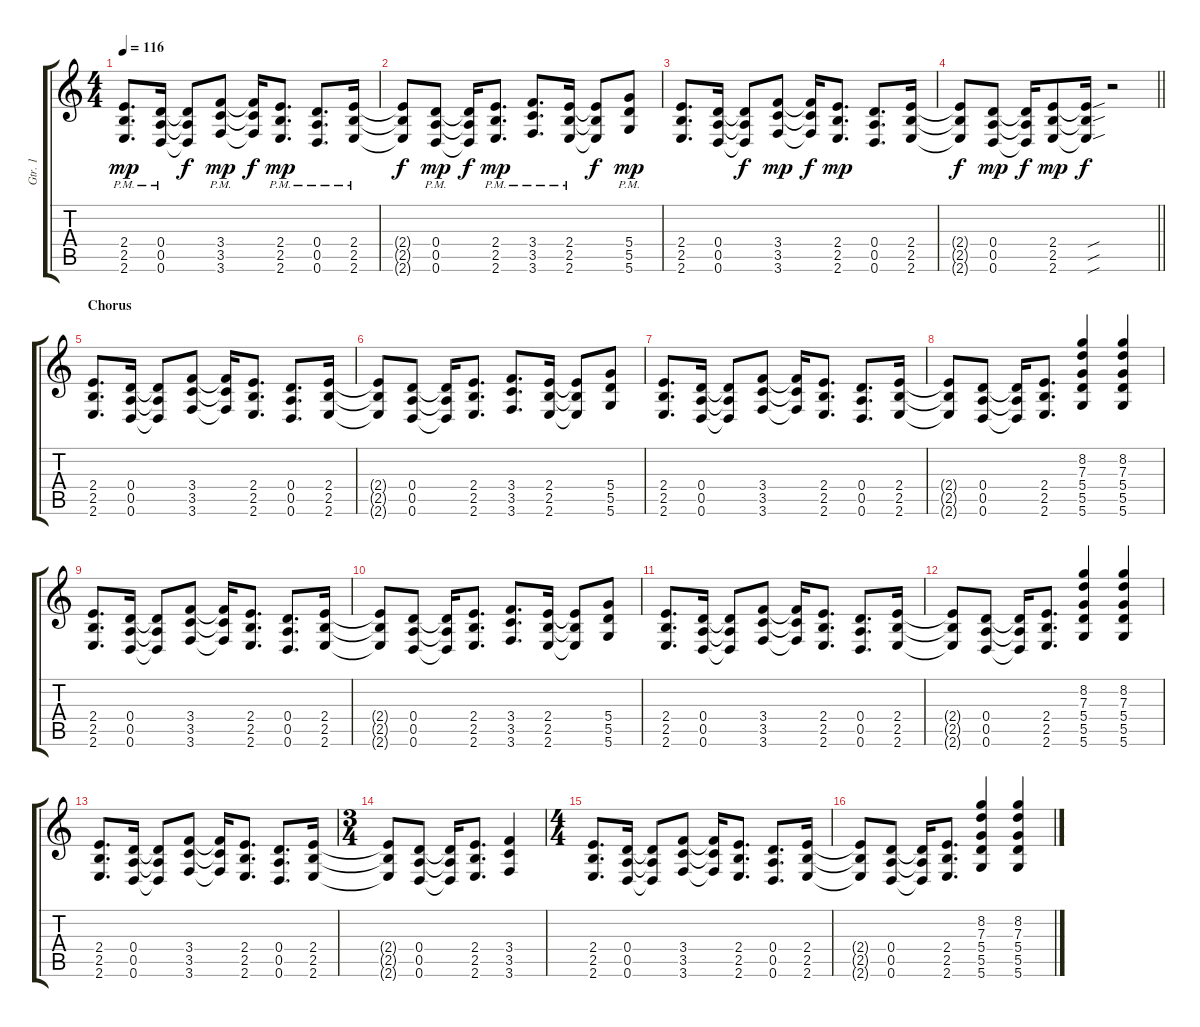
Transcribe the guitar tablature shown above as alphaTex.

\track ("Gtr. 1" "Gtr. 1") {instrument distortionguitar}
\staff {score tabs}
\tuning (E4 B3 G3 D3 A2 D2) {hide}
\ts (4 4)
\tempo 116
\clef g2
\ks c
(2.4{pm} 2.5{pm} 2.6{pm}).8{d dy mp volume 10} (0.4{pm} 0.5{pm} 0.6{pm}).16 (0.4{t} 0.5{t} 0.6{t}).8{dy f} (3.4{pm} 3.5{pm} 3.6{pm}).8{dy mp} (3.4{t} 3.5{t} 3.6{t}).16{dy f} (2.4{pm} 2.5{pm} 2.6{pm}).8{d dy mp} (0.4{pm} 0.5{pm} 0.6{pm}).8{d} (2.4{pm} 2.5{pm} 2.6{pm}).16 |
(2.4{t} 2.5{t} 2.6{t}).8{dy f} (0.4{pm} 0.5{pm} 0.6{pm}).8{dy mp} (0.4{t} 0.5{t} 0.6{t}).16{dy f} (2.4{pm} 2.5{pm} 2.6{pm}).8{d dy mp} (3.4{pm} 3.5{pm} 3.6{pm}).8{d} (2.4{pm} 2.5{pm} 2.6{pm}).16 (2.4{t} 2.5{t} 2.6{t}).8{dy f} (5.4{pm} 5.5{pm} 5.6{pm}).8{dy mp} |
(2.4 2.5 2.6).8{d} (0.4 0.5 0.6).16 (0.4{t} 0.5{t} 0.6{t}).8{dy f} (3.4 3.5 3.6).8{dy mp} (3.4{t} 3.5{t} 3.6{t}).16{dy f} (2.4 2.5 2.6).8{d dy mp} (0.4 0.5 0.6).8{d} (2.4 2.5 2.6).16 |
\barLineRight lightlight
(2.4{t} 2.5{t} 2.6{t}).8{dy f} (0.4 0.5 0.6).8{dy mp} (0.4{t} 0.5{t} 0.6{t}).16{dy f} (2.4 2.5 2.6).8{dy mp} (2.4{sou t} 2.5{sou t} 2.6{sou t}).16{dy f} r.2 |
\section ("" "Chorus")
(2.4 2.5 2.6).8{d} (0.4 0.5 0.6).16 (0.4{t} 0.5{t} 0.6{t}).8 (3.4 3.5 3.6).8 (3.4{t} 3.5{t} 3.6{t}).16 (2.4 2.5 2.6).8{d} (0.4 0.5 0.6).8{d} (2.4 2.5 2.6).16 |
(2.4{t} 2.5{t} 2.6{t}).8 (0.4 0.5 0.6).8 (0.4{t} 0.5{t} 0.6{t}).16 (2.4 2.5 2.6).8{d} (3.4 3.5 3.6).8{d} (2.4 2.5 2.6).16 (2.4{t} 2.5{t} 2.6{t}).8 (5.4 5.5 5.6).8 |
(2.4 2.5 2.6).8{d} (0.4 0.5 0.6).16 (0.4{t} 0.5{t} 0.6{t}).8 (3.4 3.5 3.6).8 (3.4{t} 3.5{t} 3.6{t}).16 (2.4 2.5 2.6).8{d} (0.4 0.5 0.6).8{d} (2.4 2.5 2.6).16 |
(2.4{t} 2.5{t} 2.6{t}).8 (0.4 0.5 0.6).8 (0.4{t} 0.5{t} 0.6{t}).16 (2.4 2.5 2.6).8{d} (8.2 7.3 5.4 5.5 5.6).4 (8.2 7.3 5.4 5.5 5.6).4 |
(2.4 2.5 2.6).8{d} (0.4 0.5 0.6).16 (0.4{t} 0.5{t} 0.6{t}).8 (3.4 3.5 3.6).8 (3.4{t} 3.5{t} 3.6{t}).16 (2.4 2.5 2.6).8{d} (0.4 0.5 0.6).8{d} (2.4 2.5 2.6).16 |
(2.4{t} 2.5{t} 2.6{t}).8 (0.4 0.5 0.6).8 (0.4{t} 0.5{t} 0.6{t}).16 (2.4 2.5 2.6).8{d} (3.4 3.5 3.6).8{d} (2.4 2.5 2.6).16 (2.4{t} 2.5{t} 2.6{t}).8 (5.4 5.5 5.6).8 |
(2.4 2.5 2.6).8{d} (0.4 0.5 0.6).16 (0.4{t} 0.5{t} 0.6{t}).8 (3.4 3.5 3.6).8 (3.4{t} 3.5{t} 3.6{t}).16 (2.4 2.5 2.6).8{d} (0.4 0.5 0.6).8{d} (2.4 2.5 2.6).16 |
(2.4{t} 2.5{t} 2.6{t}).8 (0.4 0.5 0.6).8 (0.4{t} 0.5{t} 0.6{t}).16 (2.4 2.5 2.6).8{d} (8.2 7.3 5.4 5.5 5.6).4 (8.2 7.3 5.4 5.5 5.6).4 |
(2.4 2.5 2.6).8{d} (0.4 0.5 0.6).16 (0.4{t} 0.5{t} 0.6{t}).8 (3.4 3.5 3.6).8 (3.4{t} 3.5{t} 3.6{t}).16 (2.4 2.5 2.6).8{d} (0.4 0.5 0.6).8{d} (2.4 2.5 2.6).16 |
\ts (3 4)
(2.4{t} 2.5{t} 2.6{t}).8 (0.4 0.5 0.6).8 (0.4{t} 0.5{t} 0.6{t}).16 (2.4 2.5 2.6).8{d} (3.4 3.5 3.6).4 |
\ts (4 4)
(2.4 2.5 2.6).8{d} (0.4 0.5 0.6).16 (0.4{t} 0.5{t} 0.6{t}).8 (3.4 3.5 3.6).8 (3.4{t} 3.5{t} 3.6{t}).16 (2.4 2.5 2.6).8{d} (0.4 0.5 0.6).8{d} (2.4 2.5 2.6).16 |
(2.4{t} 2.5{t} 2.6{t}).8 (0.4 0.5 0.6).8 (0.4{t} 0.5{t} 0.6{t}).16 (2.4 2.5 2.6).8{d} (8.2 7.3 5.4 5.5 5.6).4 (8.2 7.3 5.4 5.5 5.6).4
